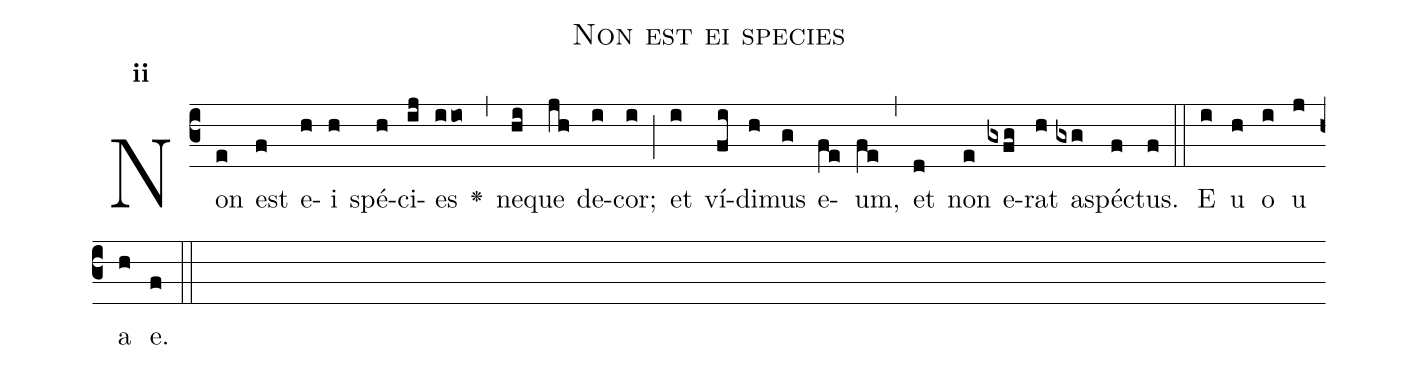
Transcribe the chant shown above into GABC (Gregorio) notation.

name:Non est ei species;
office-part:Antiphona;
mode:2;
%%
initial-style: 1;
name: Non est ei species
book: Antiphonae & Responsoria/Tomus II, p. 113;
occasion: Hebdomada Sancta Feria II;
office-part: Vesperae Ant 1;
user-notes: ;
commentary: ;
annotation: 2*-4a;
centering-scheme: english;
fontsize: 12;
font: OFLSortsMillGoudy;
height: 11;
width: 4.5;
%%
(c3)Non(e) est(f) e(h)i(h) spé(h)ci(ij)es(iio) <v>\greheightstar</v>(,) ne(hi)que(jh) de(i)cor;(i) (;) et(i) ví(fi)di(h)mus(g) e(fe)um,(fe) (,) et(d) non(e) e(gxfg)rat(h) a(gxg)spé(f)ctus.(f) (::)
E(i) u(h) o(i) u(j) a(h) e.(f) (::)
